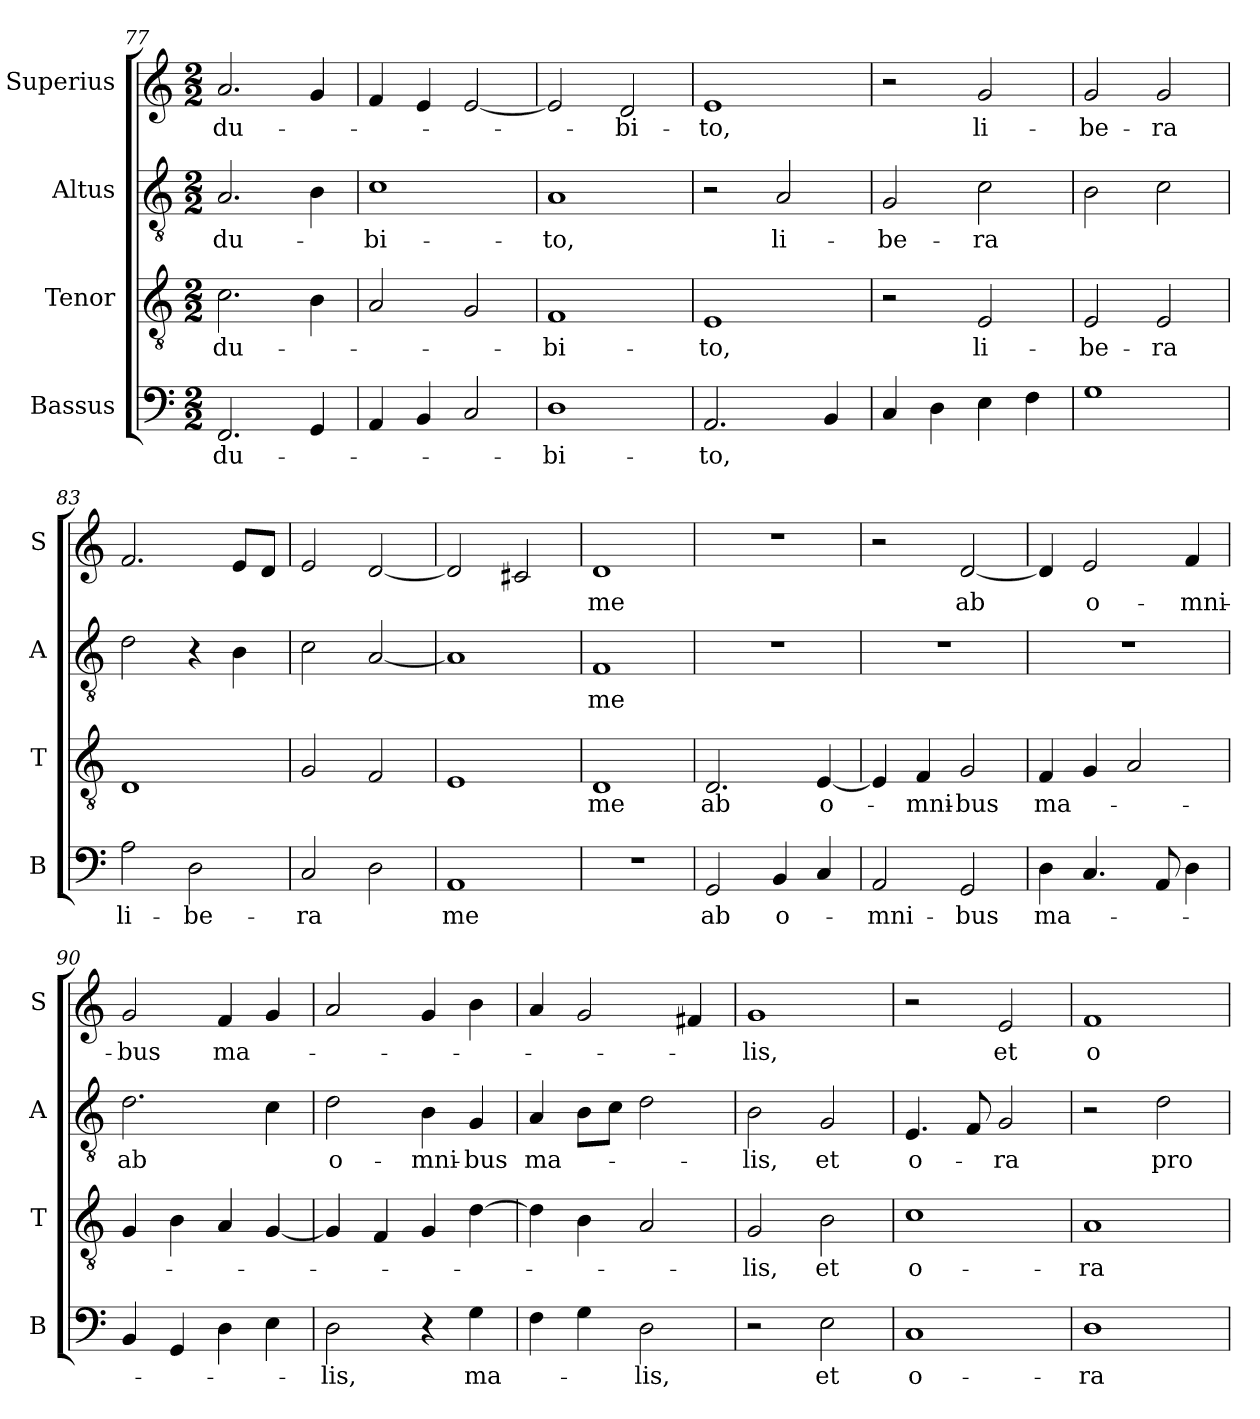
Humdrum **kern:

**kern	**text	**kern	**text	**kern	**text	**kern	**text
*part4	*part4	*part3	*part3	*part2	*part2	*part1	*part1
*staff4	*staff4	*staff3	*staff3	*staff2	*staff2	*staff1	*staff1
*I"Bassus	*	*I"Tenor	*	*I"Altus	*	*I"Superius	*
*I'B	*	*I'T	*	*I'A	*	*I'S	*
*clefF4	*	*clefGv2	*	*clefGv2	*	*clefG2	*
*k[]	*	*k[]	*	*k[]	*	*k[]	*
*M2/2	*	*M2/2	*	*M2/2	*	*M2/2	*
=77	=77	=77	=77	=77	=77	=77	=77
2.FF	du-	2.c	du-	2.A	du-	2.a	du-
4GG	.	4B	.	4B	.	4g	.
=78	=78	=78	=78	=78	=78	=78	=78
4AA	.	2A	.	1c	-bi-	4f	.
4BB	.	.	.	.	.	4e	.
2C	.	2G	.	.	.	[2e	.
=79	=79	=79	=79	=79	=79	=79	=79
1D	-bi-	1F	-bi-	1A	-to,	2e]	.
.	.	.	.	.	.	2d	-bi-
=80	=80	=80	=80	=80	=80	=80	=80
2.AA	-to,	1E	-to,	2r	.	1e	-to,
.	.	.	.	2A	li-	.	.
4BB	.	.	.	.	.	.	.
=81	=81	=81	=81	=81	=81	=81	=81
4C	.	2r	.	2G	-be-	2r	.
4D	.	.	.	.	.	.	.
4E	.	2E	li-	2c	-ra	2g	li-
4F	.	.	.	.	.	.	.
=82	=82	=82	=82	=82	=82	=82	=82
1G	.	2E	-be-	2B	.	2g	-be-
.	.	2E	-ra	2c	.	2g	-ra
=83	=83	=83	=83	=83	=83	=83	=83
2A	li-	1D	.	2d	.	2.f	.
2D	-be-	.	.	4r	.	.	.
.	.	.	.	4B	.	8eL	.
.	.	.	.	.	.	8dJ	.
=84	=84	=84	=84	=84	=84	=84	=84
2C	-ra	2G	.	2c	.	2e	.
2D	.	2F	.	[2A	.	[2d	.
=85	=85	=85	=85	=85	=85	=85	=85
1AA	me	1E	.	1A]	.	2d]	.
.	.	.	.	.	.	2c#X	.
=86	=86	=86	=86	=86	=86	=86	=86
1r	.	1D	me	1F	me	1d	me
=87	=87	=87	=87	=87	=87	=87	=87
2GG	ab	2.D	ab	1r	.	1r	.
4BB	o-	.	.	.	.	.	.
4C	.	[4E	o-	.	.	.	.
=88	=88	=88	=88	=88	=88	=88	=88
2AA	-mni-	4E]	.	1r	.	2r	.
.	.	4F	-mni-	.	.	.	.
2GG	-bus	2G	-bus	.	.	[2d	ab
=89	=89	=89	=89	=89	=89	=89	=89
4D	ma-	4F	ma-	1r	.	4d]	.
4.C	.	4G	.	.	.	2e	o-
.	.	2A	.	.	.	.	.
8AA	.	.	.	.	.	.	.
4D	.	.	.	.	.	4f	-mni-
=90	=90	=90	=90	=90	=90	=90	=90
4BB	.	4G	.	2.d	ab	2g	-bus
4GG	.	4B	.	.	.	.	.
4D	.	4A	.	.	.	4f	ma-
4E	.	[4G	.	4c	.	4g	.
=91	=91	=91	=91	=91	=91	=91	=91
2D	-lis,	4G]	.	2d	o-	2a	.
.	.	4F	.	.	.	.	.
4r	.	4G	.	4B	-mni-	4g	.
!	!LO:LY:i	!	!	!	!	!	!
4G	ma-	[4d	.	4G	-bus	4b	.
=92	=92	=92	=92	=92	=92	=92	=92
4F	.	4d]	.	4A	ma-	4a	.
4G	.	4B	.	8BL	.	2g	.
.	.	.	.	8cJ	.	.	.
!	!LO:LY:i	!	!	!	!	!	!
2D	-lis,	2A	.	2d	.	.	.
.	.	.	.	.	.	4f#X	.
=93	=93	=93	=93	=93	=93	=93	=93
2r	.	2G	-lis,	2B	-lis,	1g	-lis,
2E	et	2B	et	2G	et	.	.
=94	=94	=94	=94	=94	=94	=94	=94
1C	o-	1c	o-	4.E	o-	2r	.
.	.	.	.	8F	.	.	.
.	.	.	.	2G	-ra	2e	et
=95	=95	=95	=95	=95	=95	=95	=95
1D	-ra	1A	-ra	2r	.	1f	o-
.	.	.	.	2d	pro	.	.
=	=	=	=	=	=	=	=
*-	*-	*-	*-	*-	*-	*-	*-
